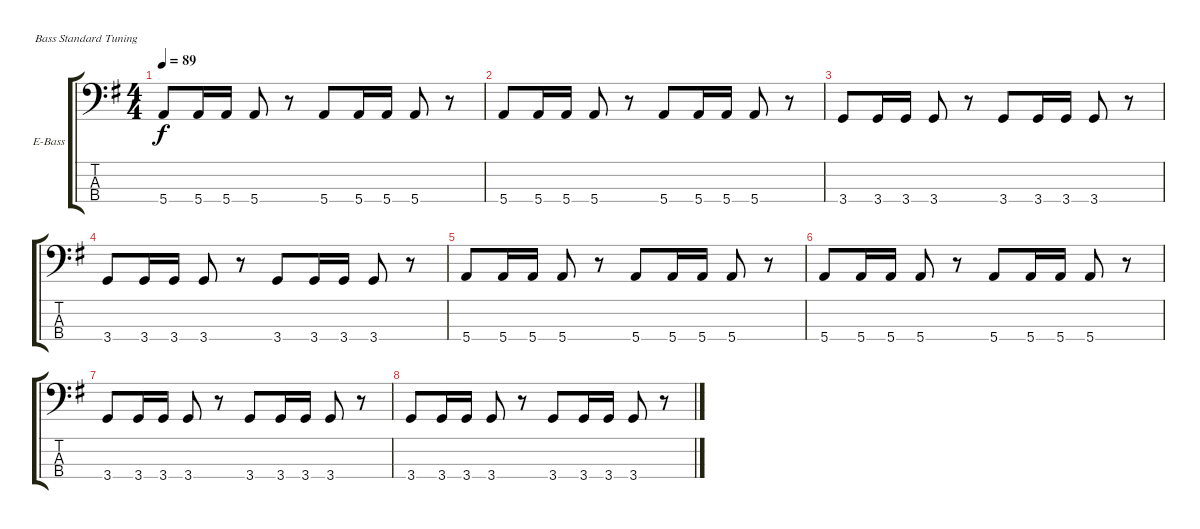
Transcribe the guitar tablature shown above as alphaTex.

\bracketExtendMode groupsimilarinstruments
\firstSystemTrackNameOrientation horizontal
\otherSystemsTrackNameOrientation horizontal
\track ("Bass" "E-Bass") {instrument electricbassfinger}
\staff {score tabs}
\tuning (G2 D2 A1 E1)
\ts (4 4)
\tempo 89
\clef f4
\scale
0.333333
\ks eminor
5.4.8{dy f} 5.4.16 5.4.16 5.4.8 r.8 5.4.8 5.4.16 5.4.16 5.4.8 r.8 |
\scale
0.333333 5.4.8 5.4.16 5.4.16 5.4.8 r.8 5.4.8 5.4.16 5.4.16 5.4.8 r.8 |
\scale
0.333333 3.4.8 3.4.16 3.4.16 3.4.8 r.8 3.4.8 3.4.16 3.4.16 3.4.8 r.8 |
\scale
0.333333 3.4.8 3.4.16 3.4.16 3.4.8 r.8 3.4.8 3.4.16 3.4.16 3.4.8 r.8 |
\scale
0.333333 5.4.8 5.4.16 5.4.16 5.4.8 r.8 5.4.8 5.4.16 5.4.16 5.4.8 r.8 |
\scale
0.333333 5.4.8 5.4.16 5.4.16 5.4.8 r.8 5.4.8 5.4.16 5.4.16 5.4.8 r.8 |
\scale
0.333333 3.4.8 3.4.16 3.4.16 3.4.8 r.8 3.4.8 3.4.16 3.4.16 3.4.8 r.8 |
\scale
0.333333 3.4.8 3.4.16 3.4.16 3.4.8 r.8 3.4.8 3.4.16 3.4.16 3.4.8 r.8
